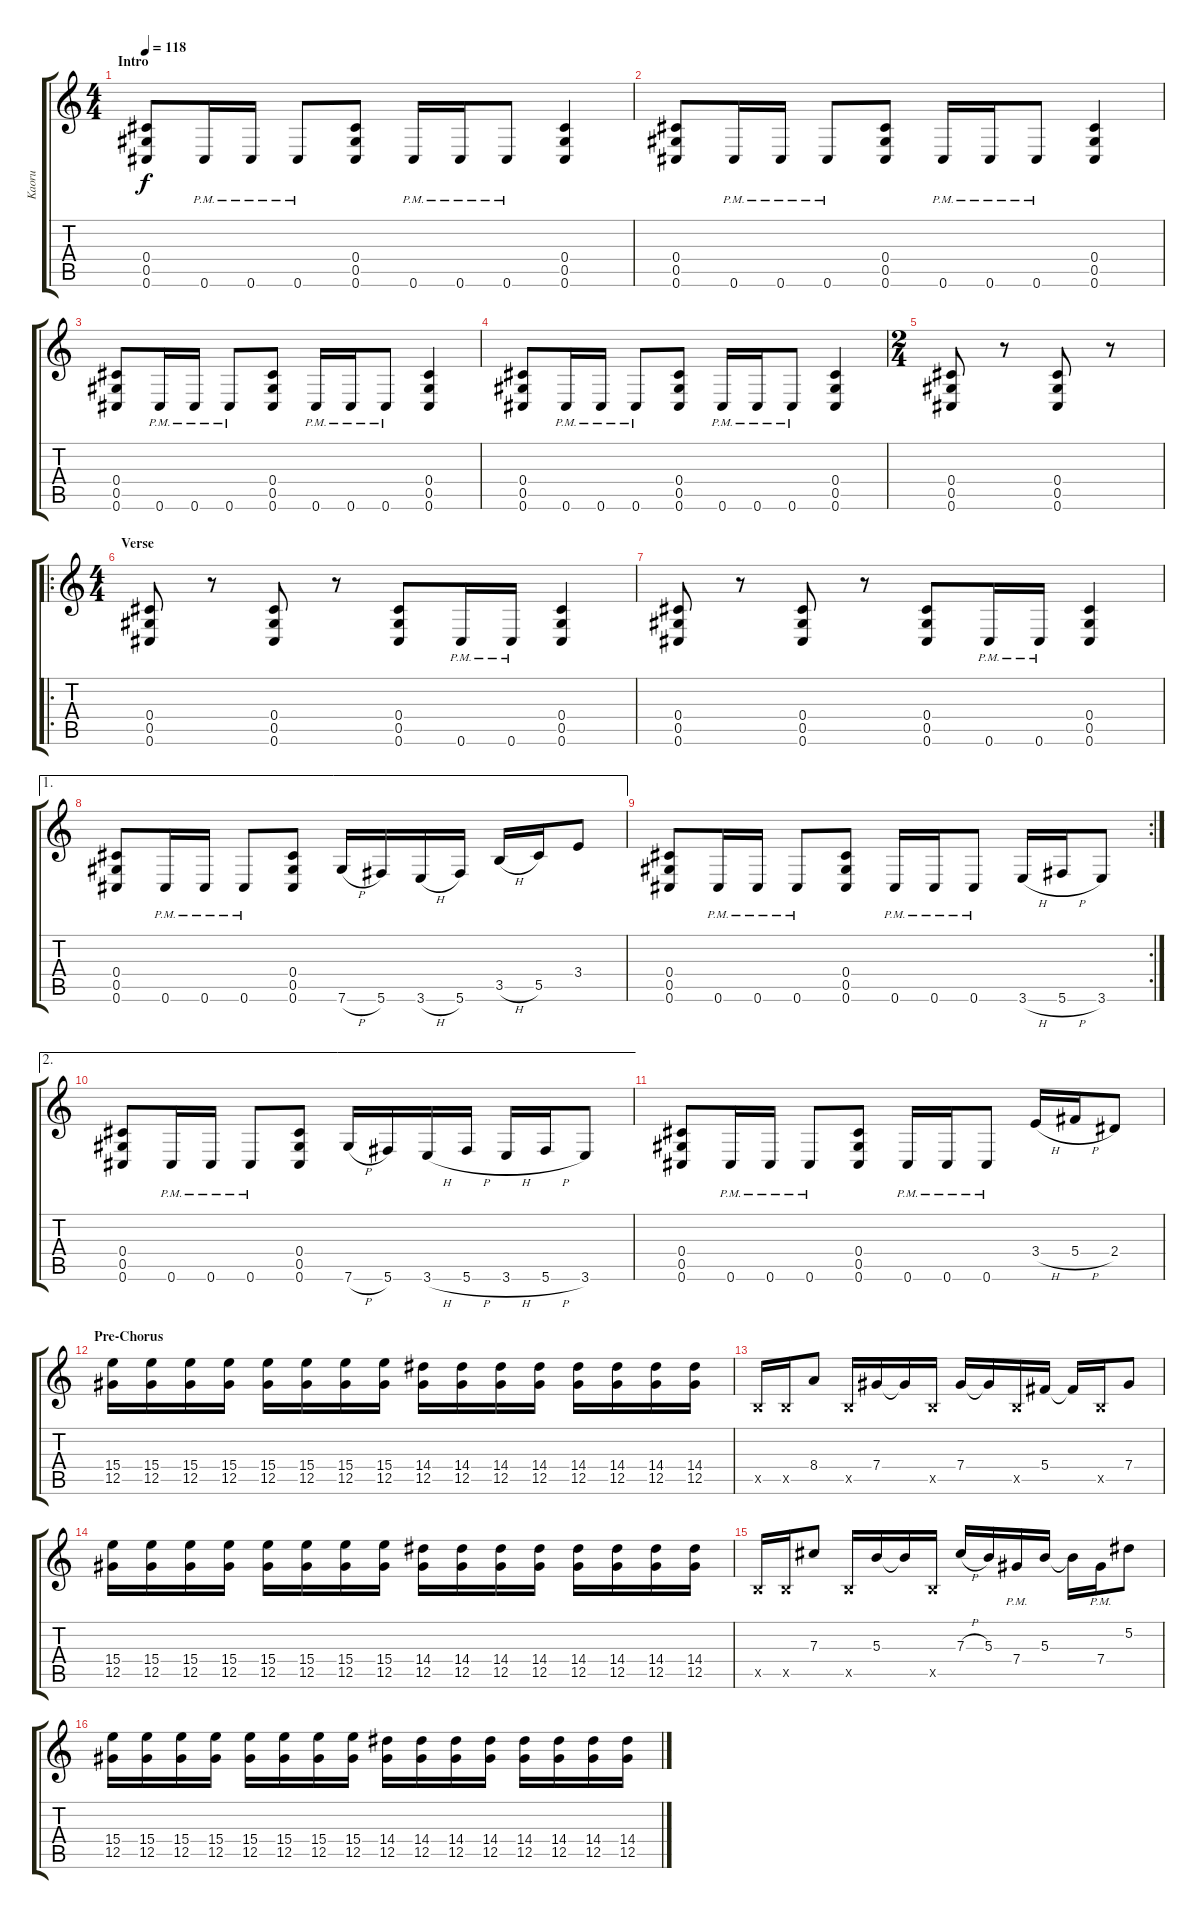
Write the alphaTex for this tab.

\track ("Kaoru" "Kaoru") {instrument overdrivenguitar}
\staff {score tabs}
\tuning (Eb4 Bb3 Gb3 Db3 Ab2 Db2) {hide}
\ts (4 4)
\section ("" "Intro")
\tempo 118
\clef g2
\ks c
(0.4 0.5 0.6).8{dy f instrument overdrivenguitar} 0.6{pm}.16 0.6{pm}.16 0.6{pm}.8 (0.4 0.5 0.6).8 0.6{pm}.16 0.6{pm}.16 0.6{pm}.8 (0.4 0.5 0.6).4 |
(0.4 0.5 0.6).8 0.6{pm}.16 0.6{pm}.16 0.6{pm}.8 (0.4 0.5 0.6).8 0.6{pm}.16 0.6{pm}.16 0.6{pm}.8 (0.4 0.5 0.6).4 |
(0.4 0.5 0.6).8 0.6{pm}.16 0.6{pm}.16 0.6{pm}.8 (0.4 0.5 0.6).8 0.6{pm}.16 0.6{pm}.16 0.6{pm}.8 (0.4 0.5 0.6).4 |
(0.4 0.5 0.6).8 0.6{pm}.16 0.6{pm}.16 0.6{pm}.8 (0.4 0.5 0.6).8 0.6{pm}.16 0.6{pm}.16 0.6{pm}.8 (0.4 0.5 0.6).4 |
\ts (2 4)
(0.4 0.5 0.6).8 r.8 (0.4 0.5 0.6).8 r.8 |
\ro
\ts (4 4)
\section ("" "Verse")
(0.4 0.5 0.6).8 r.8 (0.4 0.5 0.6).8 r.8 (0.4 0.5 0.6).8 0.6{pm}.16 0.6{pm}.16 (0.4 0.5 0.6).4 |
(0.4 0.5 0.6).8 r.8 (0.4 0.5 0.6).8 r.8 (0.4 0.5 0.6).8 0.6{pm}.16 0.6{pm}.16 (0.4 0.5 0.6).4 |
\ae 1
(0.4 0.5 0.6).8 0.6{pm}.16 0.6{pm}.16 0.6{pm}.8 (0.4 0.5 0.6).8 7.6{h}.16 5.6.16 3.6{h}.16 5.6.16 3.5{h}.16 5.5.16 3.4.8 |
\rc 2
(0.4 0.5 0.6).8 0.6{pm}.16 0.6{pm}.16 0.6{pm}.8 (0.4 0.5 0.6).8 0.6{pm}.16 0.6{pm}.16 0.6{pm}.8 3.6{h}.16 5.6{h}.16 3.6.8 |
\ae 2
(0.4 0.5 0.6).8 0.6{pm}.16 0.6{pm}.16 0.6{pm}.8 (0.4 0.5 0.6).8 7.6{h}.16 5.6.16 3.6{h}.16 5.6{h}.16 3.6{h}.16 5.6{h}.16 3.6.8 |
(0.4 0.5 0.6).8 0.6{pm}.16 0.6{pm}.16 0.6{pm}.8 (0.4 0.5 0.6).8 0.6{pm}.16 0.6{pm}.16 0.6{pm}.8 3.4{h}.16 5.4{h}.16 2.4.8 |
\section ("" "Pre-Chorus")
(15.4 12.5).16 (15.4 12.5).16 (15.4 12.5).16 (15.4 12.5).16 (15.4 12.5).16 (15.4 12.5).16 (15.4 12.5).16 (15.4 12.5).16 (14.4 12.5).16 (14.4 12.5).16 (14.4 12.5).16 (14.4 12.5).16 (14.4 12.5).16 (14.4 12.5).16 (14.4 12.5).16 (14.4 12.5).16 |
3.5{x}.16 3.5{x}.16 8.4.8 3.5{x}.16 7.4.16 7.4{t}.16 3.5{x}.16 7.4.16 7.4{t}.16 3.5{x}.16 5.4.16 5.4{t}.16 3.5{x}.16 7.4.8 |
(15.4 12.5).16 (15.4 12.5).16 (15.4 12.5).16 (15.4 12.5).16 (15.4 12.5).16 (15.4 12.5).16 (15.4 12.5).16 (15.4 12.5).16 (14.4 12.5).16 (14.4 12.5).16 (14.4 12.5).16 (14.4 12.5).16 (14.4 12.5).16 (14.4 12.5).16 (14.4 12.5).16 (14.4 12.5).16 |
3.5{x}.16 3.5{x}.16 7.3.8 3.5{x}.16 5.3.16 5.3{t}.16 3.5{x}.16 7.3{h}.16 5.3.16 7.4{pm}.16 5.3.16 5.3{t}.16 7.4{pm}.16 5.2.8 |
(15.4 12.5).16 (15.4 12.5).16 (15.4 12.5).16 (15.4 12.5).16 (15.4 12.5).16 (15.4 12.5).16 (15.4 12.5).16 (15.4 12.5).16 (14.4 12.5).16 (14.4 12.5).16 (14.4 12.5).16 (14.4 12.5).16 (14.4 12.5).16 (14.4 12.5).16 (14.4 12.5).16 (14.4 12.5).16
